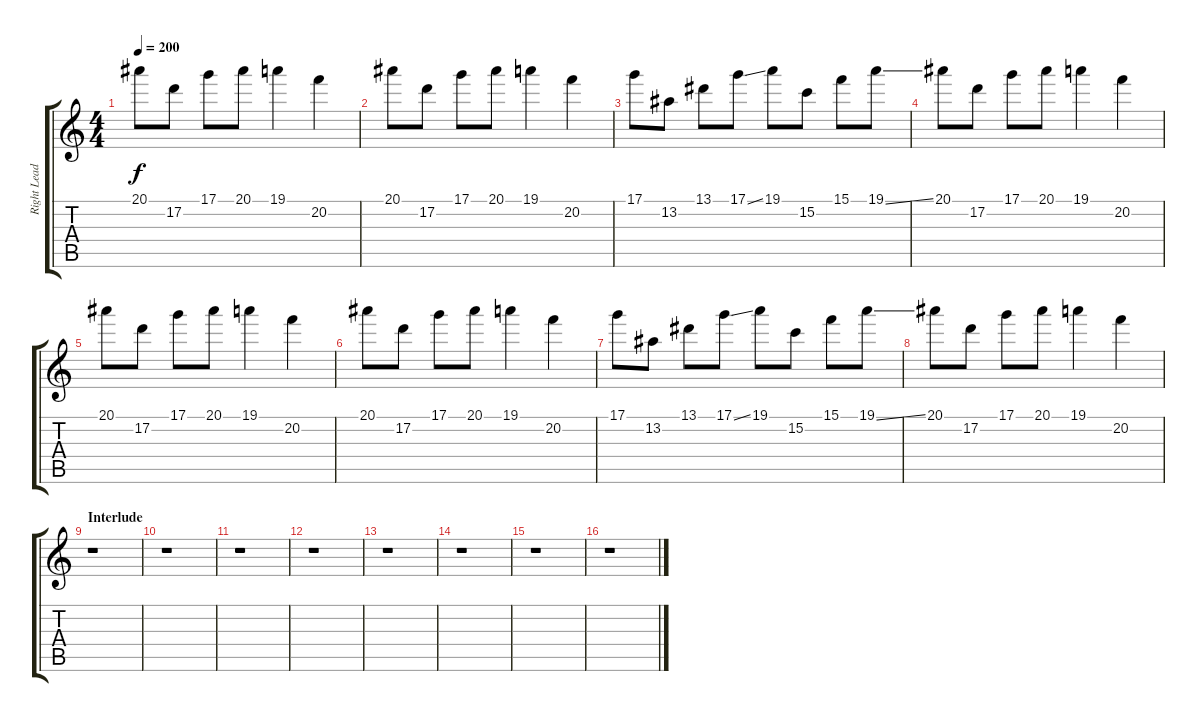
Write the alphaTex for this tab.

\track ("Right Lead Gtr" "Right Lead") {instrument distortionguitar}
\staff {score tabs}
\tuning (D4 A3 F3 C3 G2 D2) {hide}
\ts (4 4)
\tempo 200
\clef g2
\ks c
20.1.8{dy f} 17.2.8 17.1.8 20.1.8 19.1.4 20.2.4 |
20.1.8 17.2.8 17.1.8 20.1.8 19.1.4 20.2.4 |
17.1.8 13.2.8 13.1.8 17.1{ss}.8 19.1.8 15.2.8 15.1.8 19.1{ss}.8 |
20.1.8 17.2.8 17.1.8 20.1.8 19.1.4 20.2.4 |
20.1.8 17.2.8 17.1.8 20.1.8 19.1.4 20.2.4 |
20.1.8 17.2.8 17.1.8 20.1.8 19.1.4 20.2.4 |
17.1.8 13.2.8 13.1.8 17.1{ss}.8 19.1.8 15.2.8 15.1.8 19.1{ss}.8 |
20.1.8 17.2.8 17.1.8 20.1.8 19.1.4 20.2.4 |
\section ("" "Interlude")
r.1 |
r.1 |
r.1 |
r.1 |
r.1 |
r.1 |
r.1 |
r.1
